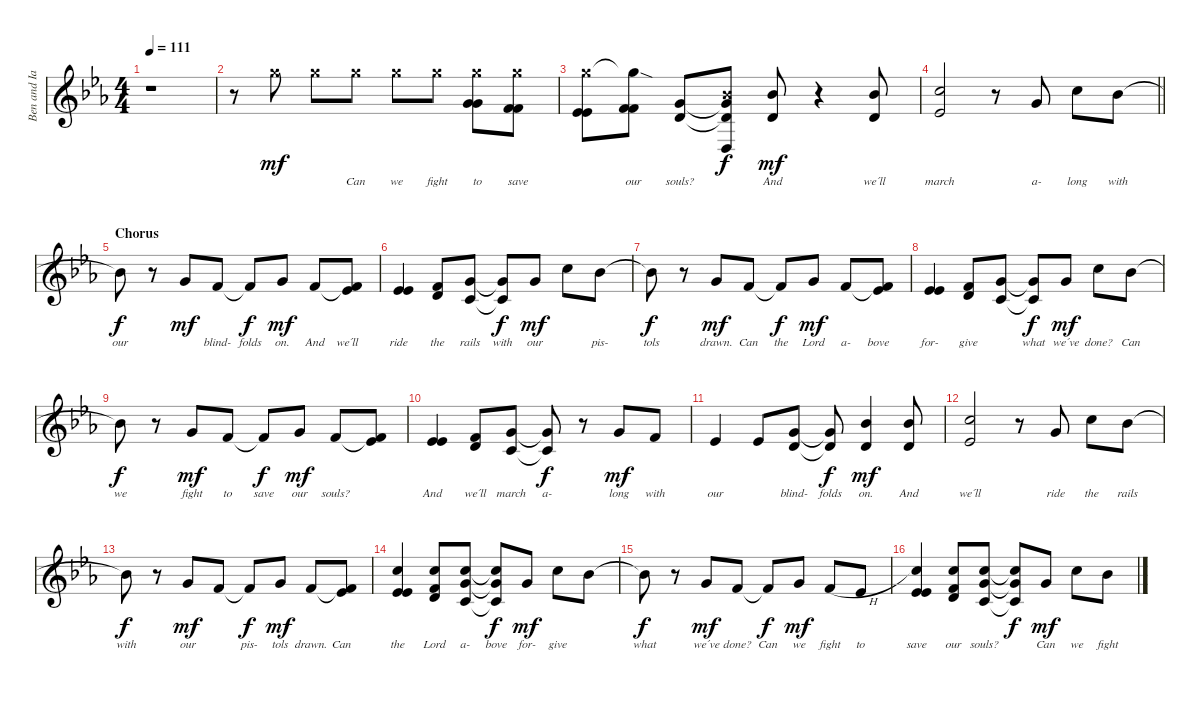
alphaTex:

\track ("Ben and Ian (Voice)" "Ben and Ia") {instrument electricgrandpiano}
\staff {score}
\tuning (E4 B3 G3 D3 A2 E2) {hide}
\ts (4 4)
\tempo 111
\clef g2
\ks cminor
r.1{dy mf} |
r.8 15.1{x}.8{lyrics (0 "") lyrics (1 "") lyrics (2 "") lyrics (3 "") lyrics (4 "")} 15.1{x}.8{lyrics (0 "") lyrics (1 "") lyrics (2 "") lyrics (3 "") lyrics (4 "")} 15.1{x}.8{lyrics (0 "Can") lyrics (1 "") lyrics (2 "") lyrics (3 "") lyrics (4 "")} 15.1{x}.8{lyrics (0 "we") lyrics (1 "") lyrics (2 "") lyrics (3 "") lyrics (4 "")} 15.1{x}.8{lyrics (0 "fight") lyrics (1 "") lyrics (2 "") lyrics (3 "") lyrics (4 "")} (15.1{x} 8.2 12.3).8{lyrics (0 "to") lyrics (1 "") lyrics (2 "") lyrics (3 "") lyrics (4 "")} (15.1{x} 6.2 10.3).8{lyrics (0 "save") lyrics (1 "") lyrics (2 "") lyrics (3 "") lyrics (4 "")} |
(15.1{x} 4.2 8.3).8{lyrics (0 "") lyrics (1 "") lyrics (2 "") lyrics (3 "") lyrics (4 "")} (15.1{sod t} 6.2 10.3).8{lyrics (0 "our") lyrics (1 "") lyrics (2 "") lyrics (3 "") lyrics (4 "")} (8.2 7.3).8{lyrics (0 "souls?") lyrics (1 "") lyrics (2 "") lyrics (3 "") lyrics (4 "")} (6.1{x} 8.2{t} 7.3{t} 0.4).8{lyrics (0 "") lyrics (1 "") lyrics (2 "") lyrics (3 "") lyrics (4 "") dy f} (6.1 3.2).8{lyrics (0 "And") lyrics (1 "") lyrics (2 "") lyrics (3 "") lyrics (4 "") dy mf} r.4 (6.1 3.2).8{lyrics (0 "we´ll") lyrics (1 "") lyrics (2 "") lyrics (3 "") lyrics (4 "")} |
\barLineRight lightlight
(8.1 4.2).2{lyrics (0 "march") lyrics (1 "") lyrics (2 "") lyrics (3 "") lyrics (4 "")} r.8 3.1.8{lyrics (0 "a-") lyrics (1 "") lyrics (2 "") lyrics (3 "") lyrics (4 "")} 8.1.8{lyrics (0 "long") lyrics (1 "") lyrics (2 "") lyrics (3 "") lyrics (4 "")} 6.1.8{lyrics (0 "with") lyrics (1 "") lyrics (2 "") lyrics (3 "") lyrics (4 "")} |
\section ("" "Chorus ")
6.1{t}.8{lyrics (0 "our") lyrics (1 "") lyrics (2 "") lyrics (3 "") lyrics (4 "") dy f} r.8 3.1.8{lyrics (0 "") lyrics (1 "") lyrics (2 "") lyrics (3 "") lyrics (4 "") dy mf} 1.1.8{lyrics (0 "blind-") lyrics (1 "") lyrics (2 "") lyrics (3 "") lyrics (4 "")} 1.1{t}.8{lyrics (0 "folds") lyrics (1 "") lyrics (2 "") lyrics (3 "") lyrics (4 "") dy f} 3.1.8{lyrics (0 "on.") lyrics (1 "") lyrics (2 "") lyrics (3 "") lyrics (4 "") dy mf} 1.1.8{lyrics (0 "And") lyrics (1 "") lyrics (2 "") lyrics (3 "") lyrics (4 "")} (1.1{t} 4.2).8{lyrics (0 "we´ll") lyrics (1 "") lyrics (2 "") lyrics (3 "") lyrics (4 "")} |
(4.2 8.3).4{lyrics (0 "ride") lyrics (1 "") lyrics (2 "") lyrics (3 "") lyrics (4 "")} (6.2 7.3).8{lyrics (0 "the") lyrics (1 "") lyrics (2 "") lyrics (3 "") lyrics (4 "")} (8.2 5.3).8{lyrics (0 "rails") lyrics (1 "") lyrics (2 "") lyrics (3 "") lyrics (4 "")} (8.2{t} 5.3{t}).8{lyrics (0 "with") lyrics (1 "") lyrics (2 "") lyrics (3 "") lyrics (4 "") dy f} 8.2.8{lyrics (0 "our") lyrics (1 "") lyrics (2 "") lyrics (3 "") lyrics (4 "") dy mf} 8.1.8{lyrics (0 "") lyrics (1 "") lyrics (2 "") lyrics (3 "") lyrics (4 "")} 6.1.8{lyrics (0 "pis-") lyrics (1 "") lyrics (2 "") lyrics (3 "") lyrics (4 "")} |
6.1{t}.8{lyrics (0 "tols") lyrics (1 "") lyrics (2 "") lyrics (3 "") lyrics (4 "") dy f} r.8 3.1.8{lyrics (0 "drawn.") lyrics (1 "") lyrics (2 "") lyrics (3 "") lyrics (4 "") dy mf} 1.1.8{lyrics (0 "Can") lyrics (1 "") lyrics (2 "") lyrics (3 "") lyrics (4 "")} 1.1{t}.8{lyrics (0 "the") lyrics (1 "") lyrics (2 "") lyrics (3 "") lyrics (4 "") dy f} 3.1.8{lyrics (0 "Lord") lyrics (1 "") lyrics (2 "") lyrics (3 "") lyrics (4 "") dy mf} 1.1.8{lyrics (0 "a-") lyrics (1 "") lyrics (2 "") lyrics (3 "") lyrics (4 "")} (1.1{t} 4.2).8{lyrics (0 "bove") lyrics (1 "") lyrics (2 "") lyrics (3 "") lyrics (4 "")} |
(4.2 8.3).4{lyrics (0 "for-") lyrics (1 "") lyrics (2 "") lyrics (3 "") lyrics (4 "")} (6.2 7.3).8{lyrics (0 "give") lyrics (1 "") lyrics (2 "") lyrics (3 "") lyrics (4 "")} (8.2 5.3).8{lyrics (0 "") lyrics (1 "") lyrics (2 "") lyrics (3 "") lyrics (4 "")} (8.2{t} 5.3{t}).8{lyrics (0 "what") lyrics (1 "") lyrics (2 "") lyrics (3 "") lyrics (4 "") dy f} 8.2.8{lyrics (0 "we´ve") lyrics (1 "") lyrics (2 "") lyrics (3 "") lyrics (4 "") dy mf} 8.1.8{lyrics (0 "done?") lyrics (1 "") lyrics (2 "") lyrics (3 "") lyrics (4 "")} 6.1.8{lyrics (0 "Can") lyrics (1 "") lyrics (2 "") lyrics (3 "") lyrics (4 "")} |
6.1{t}.8{lyrics (0 "we") lyrics (1 "") lyrics (2 "") lyrics (3 "") lyrics (4 "") dy f} r.8 3.1.8{lyrics (0 "fight") lyrics (1 "") lyrics (2 "") lyrics (3 "") lyrics (4 "") dy mf} 1.1.8{lyrics (0 "to") lyrics (1 "") lyrics (2 "") lyrics (3 "") lyrics (4 "")} 1.1{t}.8{lyrics (0 "save") lyrics (1 "") lyrics (2 "") lyrics (3 "") lyrics (4 "") dy f} 3.1.8{lyrics (0 "our") lyrics (1 "") lyrics (2 "") lyrics (3 "") lyrics (4 "") dy mf} 1.1.8{lyrics (0 "souls?") lyrics (1 "") lyrics (2 "") lyrics (3 "") lyrics (4 "")} (1.1{t} 4.2).8{lyrics (0 "") lyrics (1 "") lyrics (2 "") lyrics (3 "") lyrics (4 "")} |
(4.2 8.3).4{lyrics (0 "And") lyrics (1 "") lyrics (2 "") lyrics (3 "") lyrics (4 "")} (6.2 7.3).8{lyrics (0 "we´ll") lyrics (1 "") lyrics (2 "") lyrics (3 "") lyrics (4 "")} (8.2 5.3).8{lyrics (0 "march") lyrics (1 "") lyrics (2 "") lyrics (3 "") lyrics (4 "")} (8.2{t} 5.3{t}).8{lyrics (0 "a-") lyrics (1 "") lyrics (2 "") lyrics (3 "") lyrics (4 "") dy f} r.8 8.2.8{lyrics (0 "long") lyrics (1 "") lyrics (2 "") lyrics (3 "") lyrics (4 "") dy mf} 6.2.8{lyrics (0 "with") lyrics (1 "") lyrics (2 "") lyrics (3 "") lyrics (4 "")} |
4.2.4{lyrics (0 "our") lyrics (1 "") lyrics (2 "") lyrics (3 "") lyrics (4 "")} 4.2.8{lyrics (0 "") lyrics (1 "") lyrics (2 "") lyrics (3 "") lyrics (4 "")} (3.1 3.2).8{lyrics (0 "blind-") lyrics (1 "") lyrics (2 "") lyrics (3 "") lyrics (4 "")} (3.1{t} 3.2{t}).8{lyrics (0 "folds") lyrics (1 "") lyrics (2 "") lyrics (3 "") lyrics (4 "") dy f} (6.1 3.2).4{lyrics (0 "on.") lyrics (1 "") lyrics (2 "") lyrics (3 "") lyrics (4 "") dy mf} (6.1 3.2).8{lyrics (0 "And") lyrics (1 "") lyrics (2 "") lyrics (3 "") lyrics (4 "")} |
(8.1 4.2).2{lyrics (0 "we´ll") lyrics (1 "") lyrics (2 "") lyrics (3 "") lyrics (4 "")} r.8 3.1.8{lyrics (0 "ride") lyrics (1 "") lyrics (2 "") lyrics (3 "") lyrics (4 "")} 8.1.8{lyrics (0 "the") lyrics (1 "") lyrics (2 "") lyrics (3 "") lyrics (4 "")} 6.1.8{lyrics (0 "rails") lyrics (1 "") lyrics (2 "") lyrics (3 "") lyrics (4 "")} |
6.1{t}.8{lyrics (0 "with") lyrics (1 "") lyrics (2 "") lyrics (3 "") lyrics (4 "") dy f} r.8 3.1.8{lyrics (0 "our") lyrics (1 "") lyrics (2 "") lyrics (3 "") lyrics (4 "") dy mf} 1.1.8{lyrics (0 "") lyrics (1 "") lyrics (2 "") lyrics (3 "") lyrics (4 "")} 1.1{t}.8{lyrics (0 "pis-") lyrics (1 "") lyrics (2 "") lyrics (3 "") lyrics (4 "") dy f} 3.1.8{lyrics (0 "tols") lyrics (1 "") lyrics (2 "") lyrics (3 "") lyrics (4 "") dy mf} 1.1.8{lyrics (0 "drawn.") lyrics (1 "") lyrics (2 "") lyrics (3 "") lyrics (4 "")} (1.1{t} 4.2).8{lyrics (0 "Can") lyrics (1 "") lyrics (2 "") lyrics (3 "") lyrics (4 "")} |
(8.1 4.2 8.3).4{lyrics (0 "the") lyrics (1 "") lyrics (2 "") lyrics (3 "") lyrics (4 "")} (8.1 6.2 7.3).8{lyrics (0 "Lord") lyrics (1 "") lyrics (2 "") lyrics (3 "") lyrics (4 "")} (8.1 8.2 5.3).8{lyrics (0 "a-") lyrics (1 "") lyrics (2 "") lyrics (3 "") lyrics (4 "")} (8.1{t} 8.2{t} 5.3{t}).8{lyrics (0 "bove") lyrics (1 "") lyrics (2 "") lyrics (3 "") lyrics (4 "") dy f} 8.2.8{lyrics (0 "for-") lyrics (1 "") lyrics (2 "") lyrics (3 "") lyrics (4 "") dy mf} 8.1.8{lyrics (0 "give") lyrics (1 "") lyrics (2 "") lyrics (3 "") lyrics (4 "")} 6.1.8{lyrics (0 "") lyrics (1 "") lyrics (2 "") lyrics (3 "") lyrics (4 "")} |
6.1{t}.8{lyrics (0 "what") lyrics (1 "") lyrics (2 "") lyrics (3 "") lyrics (4 "") dy f} r.8 3.1.8{lyrics (0 "we´ve") lyrics (1 "") lyrics (2 "") lyrics (3 "") lyrics (4 "") dy mf} 1.1.8{lyrics (0 "done?") lyrics (1 "") lyrics (2 "") lyrics (3 "") lyrics (4 "")} 1.1{t}.8{lyrics (0 "Can") lyrics (1 "") lyrics (2 "") lyrics (3 "") lyrics (4 "") dy f} 3.1.8{lyrics (0 "we") lyrics (1 "") lyrics (2 "") lyrics (3 "") lyrics (4 "") dy mf} 1.1{h}.8{lyrics (0 "fight") lyrics (1 "") lyrics (2 "") lyrics (3 "") lyrics (4 "")} 4.2.8{lyrics (0 "to") lyrics (1 "") lyrics (2 "") lyrics (3 "") lyrics (4 "")} |
(8.1 4.2 8.3).4{lyrics (0 "save") lyrics (1 "") lyrics (2 "") lyrics (3 "") lyrics (4 "")} (8.1 6.2 7.3).8{lyrics (0 "our") lyrics (1 "") lyrics (2 "") lyrics (3 "") lyrics (4 "")} (8.1 8.2 5.3).8{lyrics (0 "souls?") lyrics (1 "") lyrics (2 "") lyrics (3 "") lyrics (4 "")} (8.1{t} 8.2{t} 5.3{t}).8{lyrics (0 "") lyrics (1 "") lyrics (2 "") lyrics (3 "") lyrics (4 "") dy f} 8.2.8{lyrics (0 "Can") lyrics (1 "") lyrics (2 "") lyrics (3 "") lyrics (4 "") dy mf} 8.1.8{lyrics (0 "we") lyrics (1 "") lyrics (2 "") lyrics (3 "") lyrics (4 "")} 6.1.8{lyrics (0 "fight") lyrics (1 "") lyrics (2 "") lyrics (3 "") lyrics (4 "")}
